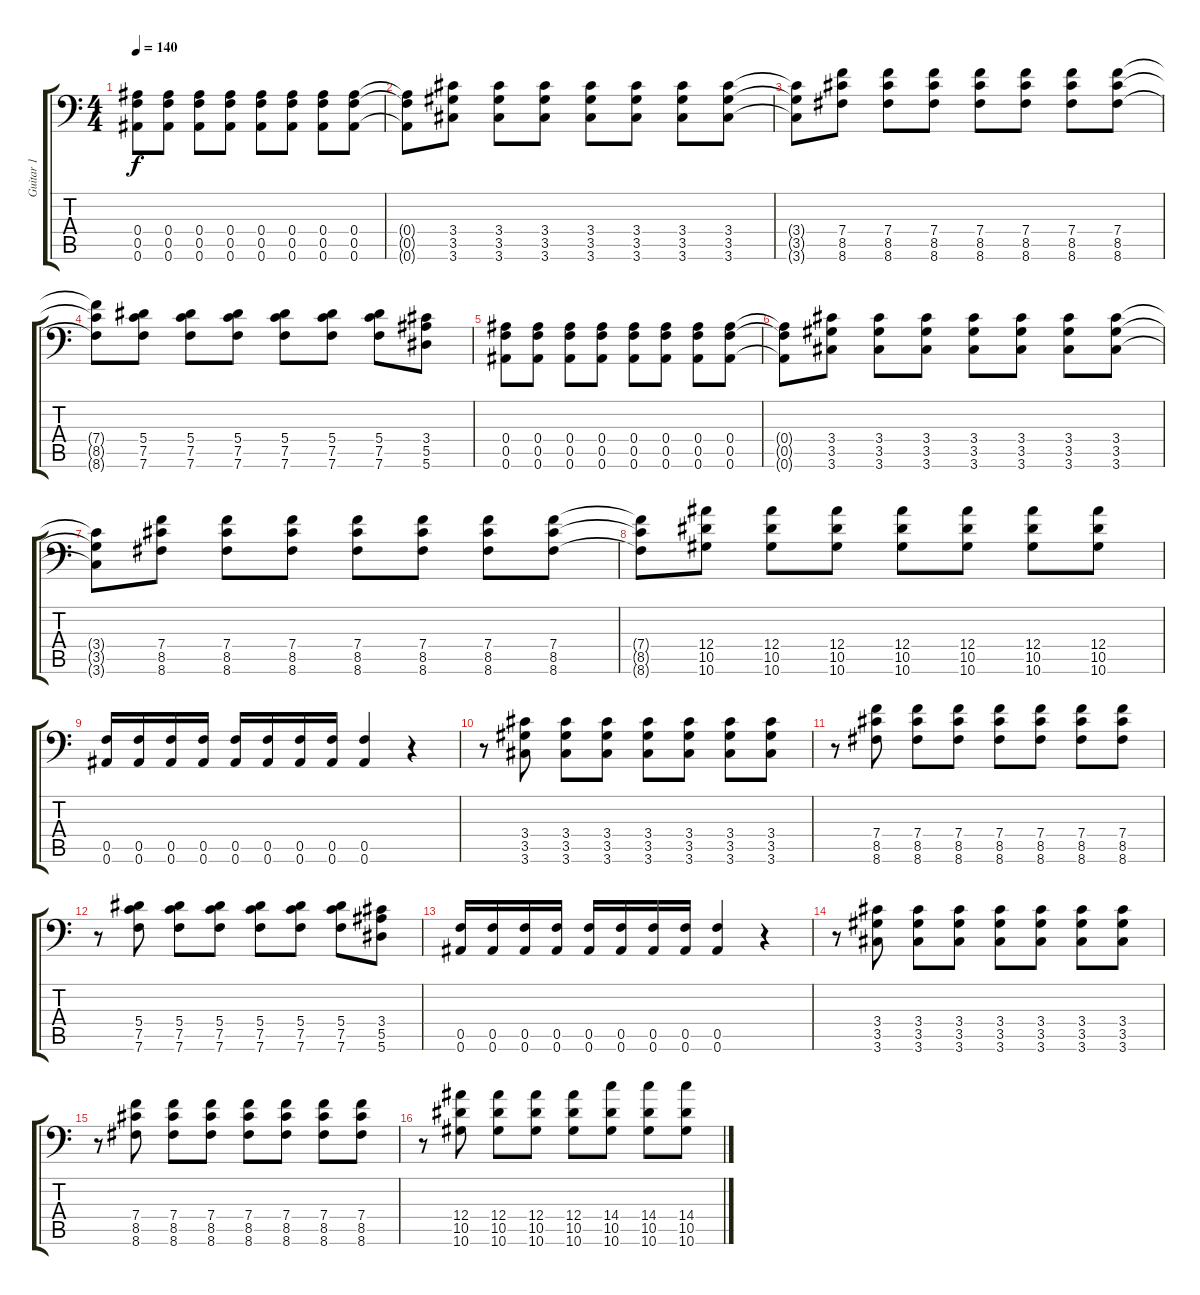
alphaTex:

\track ("Guitar 1" "Guitar 1") {instrument distortionguitar}
\staff {score tabs}
\tuning (C4 G3 Eb3 Bb2 F2 Bb1) {hide}
\ts (4 4)
\tempo 140
\clef f4
\ks c
(0.4 0.5 0.6).8{dy f} (0.4 0.5 0.6).8 (0.4 0.5 0.6).8 (0.4 0.5 0.6).8 (0.4 0.5 0.6).8 (0.4 0.5 0.6).8 (0.4 0.5 0.6).8 (0.4 0.5 0.6).8 |
(0.4{t} 0.5{t} 0.6{t}).8 (3.4 3.5 3.6).8 (3.4 3.5 3.6).8 (3.4 3.5 3.6).8 (3.4 3.5 3.6).8 (3.4 3.5 3.6).8 (3.4 3.5 3.6).8 (3.4 3.5 3.6).8 |
(3.4{t} 3.5{t} 3.6{t}).8 (7.4 8.5 8.6).8 (7.4 8.5 8.6).8 (7.4 8.5 8.6).8 (7.4 8.5 8.6).8 (7.4 8.5 8.6).8 (7.4 8.5 8.6).8 (7.4 8.5 8.6).8 |
(7.4{t} 8.5{t} 8.6{t}).8 (5.4 7.5 7.6).8 (5.4 7.5 7.6).8 (5.4 7.5 7.6).8 (5.4 7.5 7.6).8 (5.4 7.5 7.6).8 (5.4 7.5 7.6).8 (3.4 5.5 5.6).8 |
(0.4 0.5 0.6).8 (0.4 0.5 0.6).8 (0.4 0.5 0.6).8 (0.4 0.5 0.6).8 (0.4 0.5 0.6).8 (0.4 0.5 0.6).8 (0.4 0.5 0.6).8 (0.4 0.5 0.6).8 |
(0.4{t} 0.5{t} 0.6{t}).8 (3.4 3.5 3.6).8 (3.4 3.5 3.6).8 (3.4 3.5 3.6).8 (3.4 3.5 3.6).8 (3.4 3.5 3.6).8 (3.4 3.5 3.6).8 (3.4 3.5 3.6).8 |
(3.4{t} 3.5{t} 3.6{t}).8 (7.4 8.5 8.6).8 (7.4 8.5 8.6).8 (7.4 8.5 8.6).8 (7.4 8.5 8.6).8 (7.4 8.5 8.6).8 (7.4 8.5 8.6).8 (7.4 8.5 8.6).8 |
(7.4{t} 8.5{t} 8.6{t}).8 (12.4 10.5 10.6).8 (12.4 10.5 10.6).8 (12.4 10.5 10.6).8 (12.4 10.5 10.6).8 (12.4 10.5 10.6).8 (12.4 10.5 10.6).8 (12.4 10.5 10.6).8 |
(0.5 0.6).16 (0.5 0.6).16 (0.5 0.6).16 (0.5 0.6).16 (0.5 0.6).16 (0.5 0.6).16 (0.5 0.6).16 (0.5 0.6).16 (0.5 0.6).4 r.4 |
r.8 (3.4 3.5 3.6).8 (3.4 3.5 3.6).8 (3.4 3.5 3.6).8 (3.4 3.5 3.6).8 (3.4 3.5 3.6).8 (3.4 3.5 3.6).8 (3.4 3.5 3.6).8 |
r.8 (7.4 8.5 8.6).8 (7.4 8.5 8.6).8 (7.4 8.5 8.6).8 (7.4 8.5 8.6).8 (7.4 8.5 8.6).8 (7.4 8.5 8.6).8 (7.4 8.5 8.6).8 |
r.8 (5.4 7.5 7.6).8 (5.4 7.5 7.6).8 (5.4 7.5 7.6).8 (5.4 7.5 7.6).8 (5.4 7.5 7.6).8 (5.4 7.5 7.6).8 (3.4 5.5 5.6).8 |
(0.5 0.6).16 (0.5 0.6).16 (0.5 0.6).16 (0.5 0.6).16 (0.5 0.6).16 (0.5 0.6).16 (0.5 0.6).16 (0.5 0.6).16 (0.5 0.6).4 r.4 |
r.8 (3.4 3.5 3.6).8 (3.4 3.5 3.6).8 (3.4 3.5 3.6).8 (3.4 3.5 3.6).8 (3.4 3.5 3.6).8 (3.4 3.5 3.6).8 (3.4 3.5 3.6).8 |
r.8 (7.4 8.5 8.6).8 (7.4 8.5 8.6).8 (7.4 8.5 8.6).8 (7.4 8.5 8.6).8 (7.4 8.5 8.6).8 (7.4 8.5 8.6).8 (7.4 8.5 8.6).8 |
r.8 (12.4 10.5 10.6).8 (12.4 10.5 10.6).8 (12.4 10.5 10.6).8 (12.4 10.5 10.6).8 (14.4 10.5 10.6).8 (14.4 10.5 10.6).8 (14.4 10.5 10.6).8
